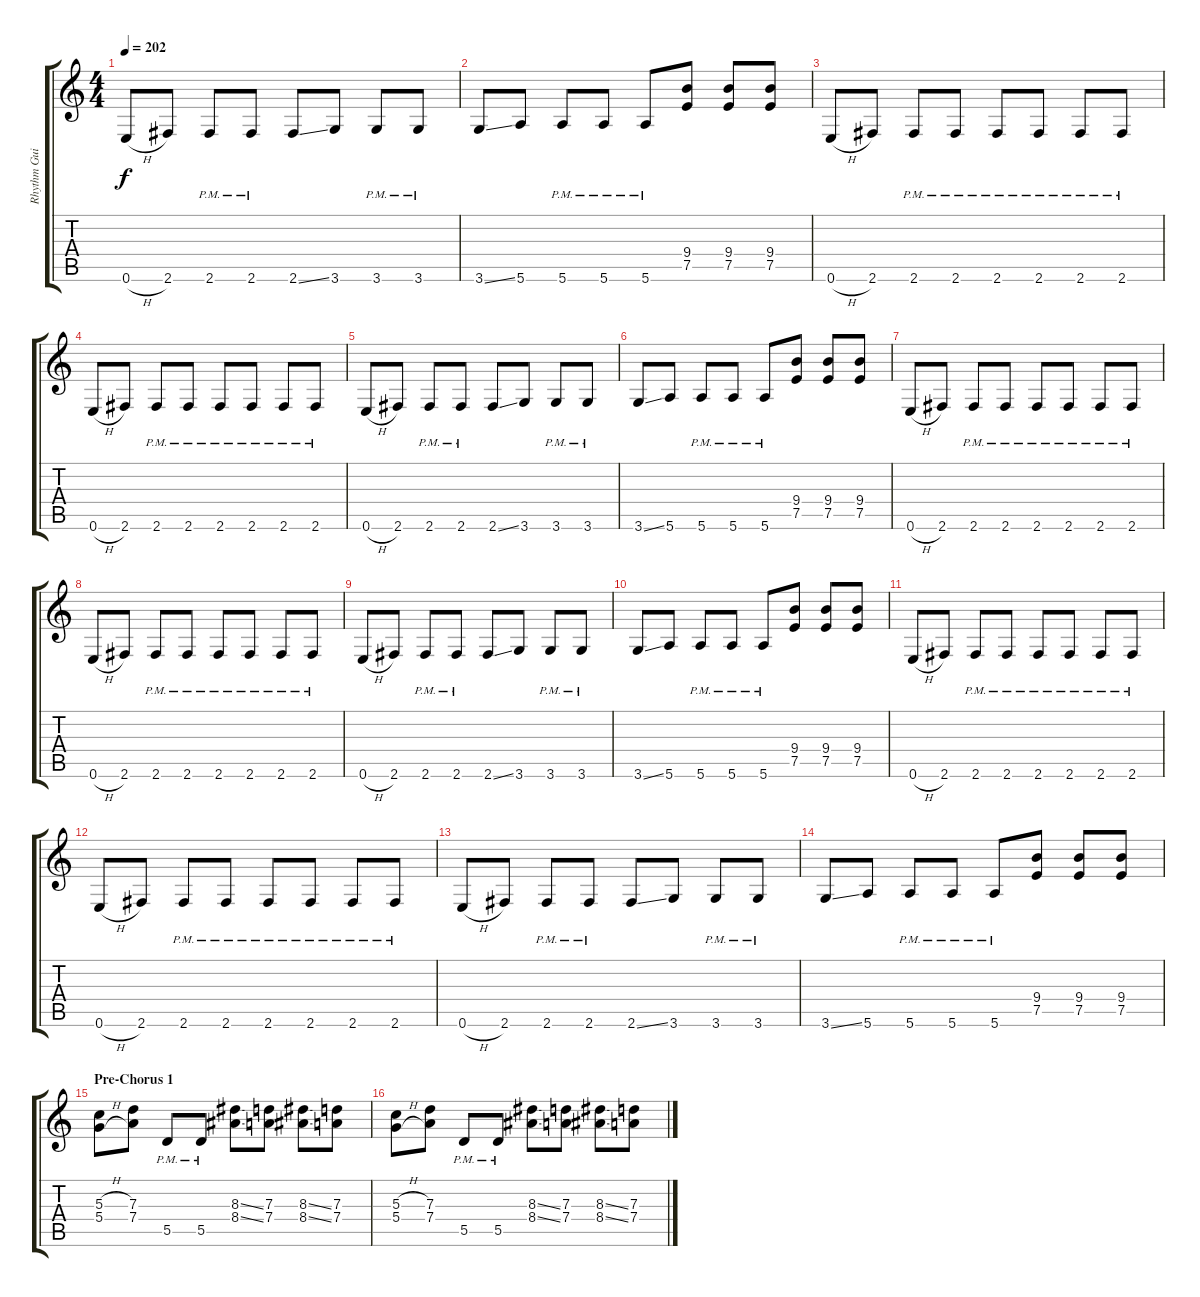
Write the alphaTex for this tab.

\track ("Rhythm Guitar" "Rhythm Gui") {instrument distortionguitar}
\staff {score tabs}
\tuning (E4 B3 G3 D3 A2 E2) {hide}
\ts (4 4)
\tempo 202
\clef g2
\ks c
0.6{h}.8{dy f} 2.6.8 2.6{pm}.8 2.6{pm}.8 2.6{ss}.8 3.6.8 3.6{pm}.8 3.6{pm}.8 |
3.6{ss}.8 5.6.8 5.6{pm}.8 5.6{pm}.8 5.6{pm}.8 (9.4 7.5).8 (9.4 7.5).8 (9.4 7.5).8 |
0.6{h}.8 2.6.8 2.6{pm}.8 2.6{pm}.8 2.6{pm}.8 2.6{pm}.8 2.6{pm}.8 2.6{pm}.8 |
0.6{h}.8 2.6.8 2.6{pm}.8 2.6{pm}.8 2.6{pm}.8 2.6{pm}.8 2.6{pm}.8 2.6{pm}.8 |
0.6{h}.8 2.6.8 2.6{pm}.8 2.6{pm}.8 2.6{ss}.8 3.6.8 3.6{pm}.8 3.6{pm}.8 |
3.6{ss}.8 5.6.8 5.6{pm}.8 5.6{pm}.8 5.6{pm}.8 (9.4 7.5).8 (9.4 7.5).8 (9.4 7.5).8 |
0.6{h}.8 2.6.8 2.6{pm}.8 2.6{pm}.8 2.6{pm}.8 2.6{pm}.8 2.6{pm}.8 2.6{pm}.8 |
0.6{h}.8 2.6.8 2.6{pm}.8 2.6{pm}.8 2.6{pm}.8 2.6{pm}.8 2.6{pm}.8 2.6{pm}.8 |
0.6{h}.8 2.6.8 2.6{pm}.8 2.6{pm}.8 2.6{ss}.8 3.6.8 3.6{pm}.8 3.6{pm}.8 |
3.6{ss}.8 5.6.8 5.6{pm}.8 5.6{pm}.8 5.6{pm}.8 (9.4 7.5).8 (9.4 7.5).8 (9.4 7.5).8 |
0.6{h}.8 2.6.8 2.6{pm}.8 2.6{pm}.8 2.6{pm}.8 2.6{pm}.8 2.6{pm}.8 2.6{pm}.8 |
0.6{h}.8 2.6.8 2.6{pm}.8 2.6{pm}.8 2.6{pm}.8 2.6{pm}.8 2.6{pm}.8 2.6{pm}.8 |
0.6{h}.8 2.6.8 2.6{pm}.8 2.6{pm}.8 2.6{ss}.8 3.6.8 3.6{pm}.8 3.6{pm}.8 |
3.6{ss}.8 5.6.8 5.6{pm}.8 5.6{pm}.8 5.6{pm}.8 (9.4 7.5).8 (9.4 7.5).8 (9.4 7.5).8 |
\section ("" "Pre-Chorus 1")
(5.3{h} 5.4{h}).8 (7.3 7.4).8 5.5{pm}.8 5.5{pm}.8 (8.3{ss} 8.4{ss}).8 (7.3 7.4).8 (8.3{ss} 8.4{ss}).8 (7.3 7.4).8 |
(5.3{h} 5.4{h}).8 (7.3 7.4).8 5.5{pm}.8 5.5{pm}.8 (8.3{ss} 8.4{ss}).8 (7.3 7.4).8 (8.3{ss} 8.4{ss}).8 (7.3 7.4).8
